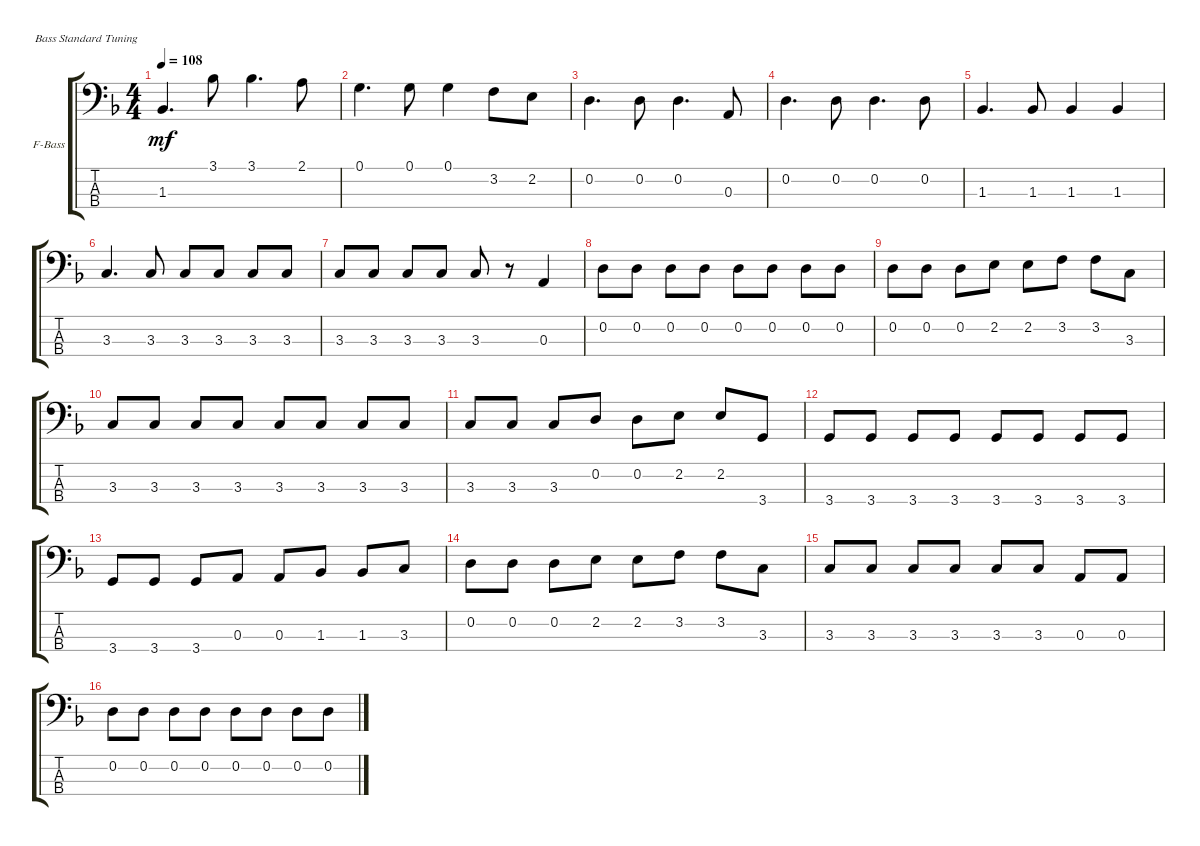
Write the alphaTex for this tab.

\bracketExtendMode groupsimilarinstruments
\firstSystemTrackNameOrientation horizontal
\otherSystemsTrackNameOrientation horizontal
\track ("Adele - Set Fire To The Rain" "F-Bass") {instrument acousticbass}
\staff {score tabs}
\tuning (G2 D2 A1 E1)
\ts (4 4)
\tempo 108
\clef f4
\scale
0.416667
\ks f
1.3.4{d dy mf} 3.1.8 3.1.4{d} 2.1.8 |
\scale
0.353425 0.1.4{d} 0.1.8 0.1.4 3.2.8 2.2.8 |
\scale
0.323288 0.2.4{d} 0.2.8 0.2.4{d} 0.3.8 |
\scale
0.323288 0.2.4{d} 0.2.8 0.2.4{d} 0.2.8 |
\scale
0.295122 1.3.4{d} 1.3.8 1.3.4 1.3.4 |
\scale
0.339024 3.3.4{d} 3.3.8 3.3.8 3.3.8 3.3.8 3.3.8 |
\scale
0.365854 3.3.8 3.3.8 3.3.8 3.3.8 3.3.8 r.8 0.3.4 |
\scale
0.333333 0.2.8 0.2.8 0.2.8 0.2.8 0.2.8 0.2.8 0.2.8 0.2.8 |
\scale
0.333333 0.2.8 0.2.8 0.2.8 2.2.8 2.2.8 3.2.8 3.2.8 3.3.8 |
\scale
0.333333 3.3.8 3.3.8 3.3.8 3.3.8 3.3.8 3.3.8 3.3.8 3.3.8 |
\scale
0.323232 3.3.8 3.3.8 3.3.8 0.2.8 0.2.8 2.2.8 2.2.8 3.4.8 |
\scale
0.323232 3.4.8 3.4.8 3.4.8 3.4.8 3.4.8 3.4.8 3.4.8 3.4.8 |
\scale
0.353535 3.4.8 3.4.8 3.4.8 0.3.8 0.3.8 1.3.8 1.3.8 3.3.8 |
\scale
0.418848 0.2.8 0.2.8 0.2.8 2.2.8 2.2.8 3.2.8 3.2.8 3.3.8 |
\scale
0.418848 3.3.8 3.3.8 3.3.8 3.3.8 3.3.8 3.3.8 0.3.8 0.3.8 |
\scale
0.333333 0.2.8 0.2.8 0.2.8 0.2.8 0.2.8 0.2.8 0.2.8 0.2.8
